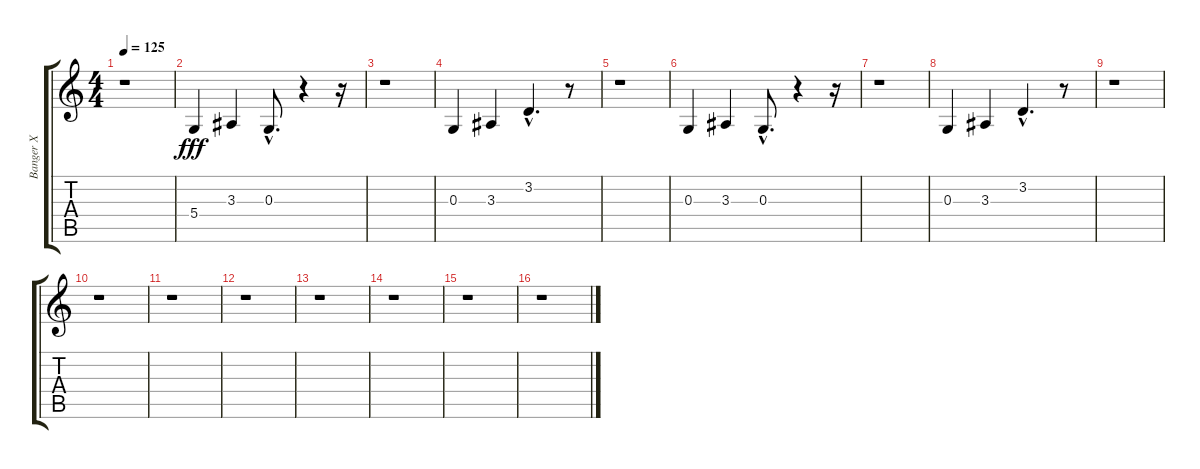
\track ("Banger X" "Banger X") {instrument choiraahs}
\staff {score tabs}
\tuning (E4 B3 G3 D3 A2 E2) {hide}
\ts (4 4)
\tempo 125
\clef g2
\ks c
r.1{dy fff instrument choiraahs} |
5.4.4 3.3.4 0.3{hac}.8{d} r.4 r.16 |
r.1 |
0.3.4 3.3.4 3.2{hac}.4{d} r.8 |
r.1 |
0.3.4 3.3.4 0.3{hac}.8{d} r.4 r.16 |
r.1 |
0.3.4 3.3.4 3.2{hac}.4{d} r.8 |
r.1 |
r.1 |
r.1 |
r.1 |
r.1 |
r.1 |
r.1 |
r.1
